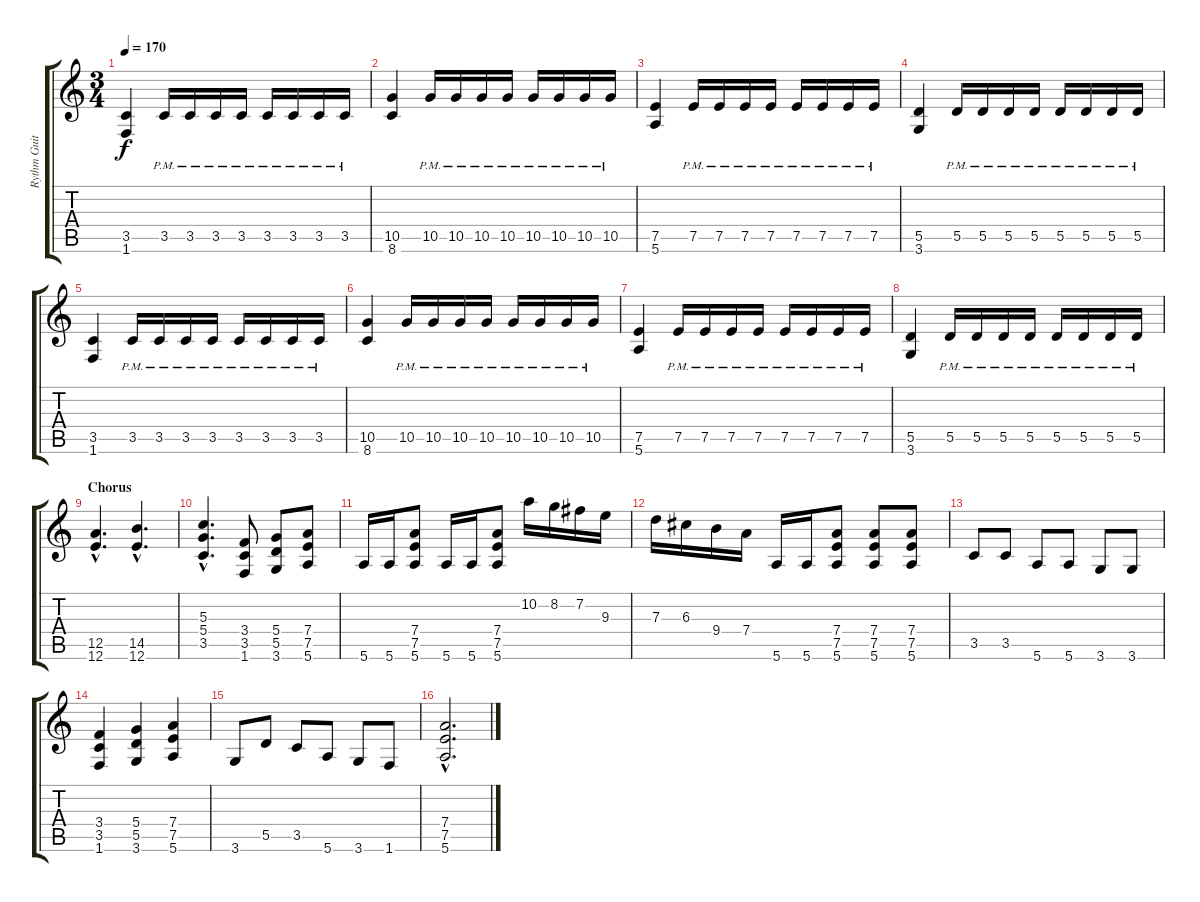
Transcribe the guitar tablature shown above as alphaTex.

\track ("Rythm Guitar" "Rythm Guit") {instrument acousticguitarnylon}
\staff {score tabs}
\tuning (E4 B3 G3 D3 A2 E2) {hide}
\ts (3 4)
\tempo 170
\clef g2
\ks c
(3.5 1.6).4{dy f} 3.5{pm}.16 3.5{pm}.16 3.5{pm}.16 3.5{pm}.16 3.5{pm}.16 3.5{pm}.16 3.5{pm}.16 3.5{pm}.16 |
(10.5 8.6).4 10.5{pm}.16 10.5{pm}.16 10.5{pm}.16 10.5{pm}.16 10.5{pm}.16 10.5{pm}.16 10.5{pm}.16 10.5{pm}.16 |
(7.5 5.6).4 7.5{pm}.16 7.5{pm}.16 7.5{pm}.16 7.5{pm}.16 7.5{pm}.16 7.5{pm}.16 7.5{pm}.16 7.5{pm}.16 |
(5.5 3.6).4 5.5{pm}.16 5.5{pm}.16 5.5{pm}.16 5.5{pm}.16 5.5{pm}.16 5.5{pm}.16 5.5{pm}.16 5.5{pm}.16 |
(3.5 1.6).4 3.5{pm}.16 3.5{pm}.16 3.5{pm}.16 3.5{pm}.16 3.5{pm}.16 3.5{pm}.16 3.5{pm}.16 3.5{pm}.16 |
(10.5 8.6).4 10.5{pm}.16 10.5{pm}.16 10.5{pm}.16 10.5{pm}.16 10.5{pm}.16 10.5{pm}.16 10.5{pm}.16 10.5{pm}.16 |
(7.5 5.6).4 7.5{pm}.16 7.5{pm}.16 7.5{pm}.16 7.5{pm}.16 7.5{pm}.16 7.5{pm}.16 7.5{pm}.16 7.5{pm}.16 |
(5.5 3.6).4 5.5{pm}.16 5.5{pm}.16 5.5{pm}.16 5.5{pm}.16 5.5{pm}.16 5.5{pm}.16 5.5{pm}.16 5.5{pm}.16 |
\section ("" "Chorus")
(12.5{hac} 12.6{hac}).4{d} (14.5{hac} 12.6{hac}).4{d} |
(5.3{hac} 5.4{hac} 3.5{hac}).4{d} (3.4 3.5 1.6).8 (5.4 5.5 3.6).8 (7.4 7.5 5.6).8 |
5.6.16 5.6.16 (7.4 7.5 5.6).8 5.6.16 5.6.16 (7.4 7.5 5.6).8 10.2.16 8.2.16 7.2.16 9.3.16 |
7.3.16 6.3.16 9.4.16 7.4.16 5.6.16 5.6.16 (7.4 7.5 5.6).8 (7.4 7.5 5.6).8 (7.4 7.5 5.6).8 |
3.5.8 3.5.8 5.6.8 5.6.8 3.6.8 3.6.8 |
(3.4 3.5 1.6).4 (5.4 5.5 3.6).4 (7.4 7.5 5.6).4 |
3.6.8 5.5.8 3.5.8 5.6.8 3.6.8 1.6.8 |
(7.4{hac} 7.5{hac} 5.6{hac}).2{d}
